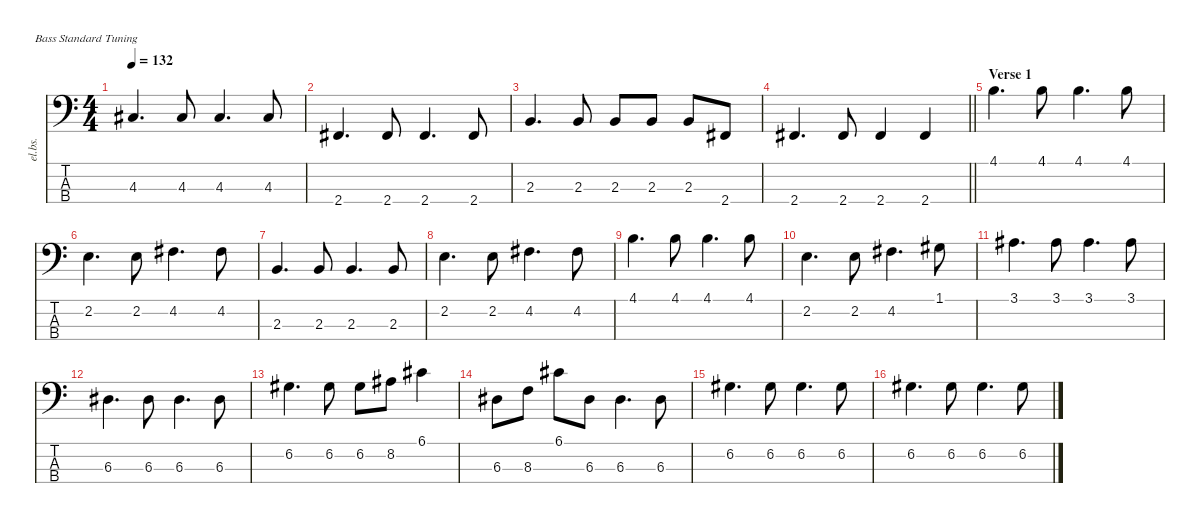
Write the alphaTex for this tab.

\defaultSystemsLayout 4
\hideDynamics
\bracketExtendMode nobrackets
\otherSystemsTrackNameOrientation horizontal
\track ("Bass" "el.bs.") {instrument electricbassfinger}
\staff {score tabs}
\tuning (G2 D2 A1 E1)
\ts (4 4)
\tempo 132
\clef f4
\ks c
4.3{acc #}.4{d dy f beam Up} 4.3{acc #}.8{beam Up} 4.3{acc #}.4{d beam Up} 4.3{acc #}.8{beam Up} |
2.4{acc #}.4{d beam Up} 2.4{acc #}.8{beam Up} 2.4{acc #}.4{d beam Up} 2.4{acc #}.8{beam Up} |
2.3.4{d beam Up} 2.3.8{beam Up} 2.3.8{beam Up} 2.3.8{beam Up} 2.3.8{beam Up} 2.4{acc #}.8{beam Up} |
\barLineRight lightlight
2.4{acc #}.4{d beam Up} 2.4{acc #}.8{beam Up} 2.4{acc #}.4{beam Up} 2.4{acc #}.4{beam Up} |
\section ("" "Verse 1")
4.1.4{d beam Down} 4.1.8{beam Down} 4.1.4{d beam Down} 4.1.8{beam Down} |
2.2.4{d beam Down} 2.2.8{beam Down} 4.2{acc #}.4{d beam Down} 4.2{acc #}.8{beam Down} |
2.3.4{d beam Up} 2.3.8{beam Up} 2.3.4{d beam Up} 2.3.8{beam Up} |
2.2.4{d beam Down} 2.2.8{beam Down} 4.2{acc #}.4{d beam Down} 4.2{acc #}.8{beam Down} |
4.1.4{d beam Down} 4.1.8{beam Down} 4.1.4{d beam Down} 4.1.8{beam Down} |
2.2.4{d beam Down} 2.2.8{beam Down} 4.2{acc #}.4{d beam Down} 1.1{acc #}.8{beam Down} |
3.1{acc #}.4{d beam Down} 3.1{acc #}.8{beam Down} 3.1{acc #}.4{d beam Down} 3.1{acc #}.8{beam Down} |
6.3{acc #}.4{d beam Down} 6.3{acc #}.8{beam Down} 6.3{acc #}.4{d beam Down} 6.3{acc #}.8{beam Down} |
6.2{acc #}.4{d beam Down} 6.2{acc #}.8{beam Down} 6.2{acc #}.8{beam Down} 8.2{acc #}.8{beam Down} 6.1{acc #}.4{beam Down} |
6.3{acc #}.8{beam Down} 8.3.8{beam Down} 6.1{acc #}.8{beam Down} 6.3{acc #}.8{beam Down} 6.3{acc #}.4{d beam Down} 6.3{acc #}.8{beam Down} |
6.2{acc #}.4{d beam Down} 6.2{acc #}.8{beam Down} 6.2{acc #}.4{d beam Down} 6.2{acc #}.8{beam Down} |
6.2{acc #}.4{d beam Down} 6.2{acc #}.8{beam Down} 6.2{acc #}.4{d beam Down} 6.2{acc #}.8{beam Down}
